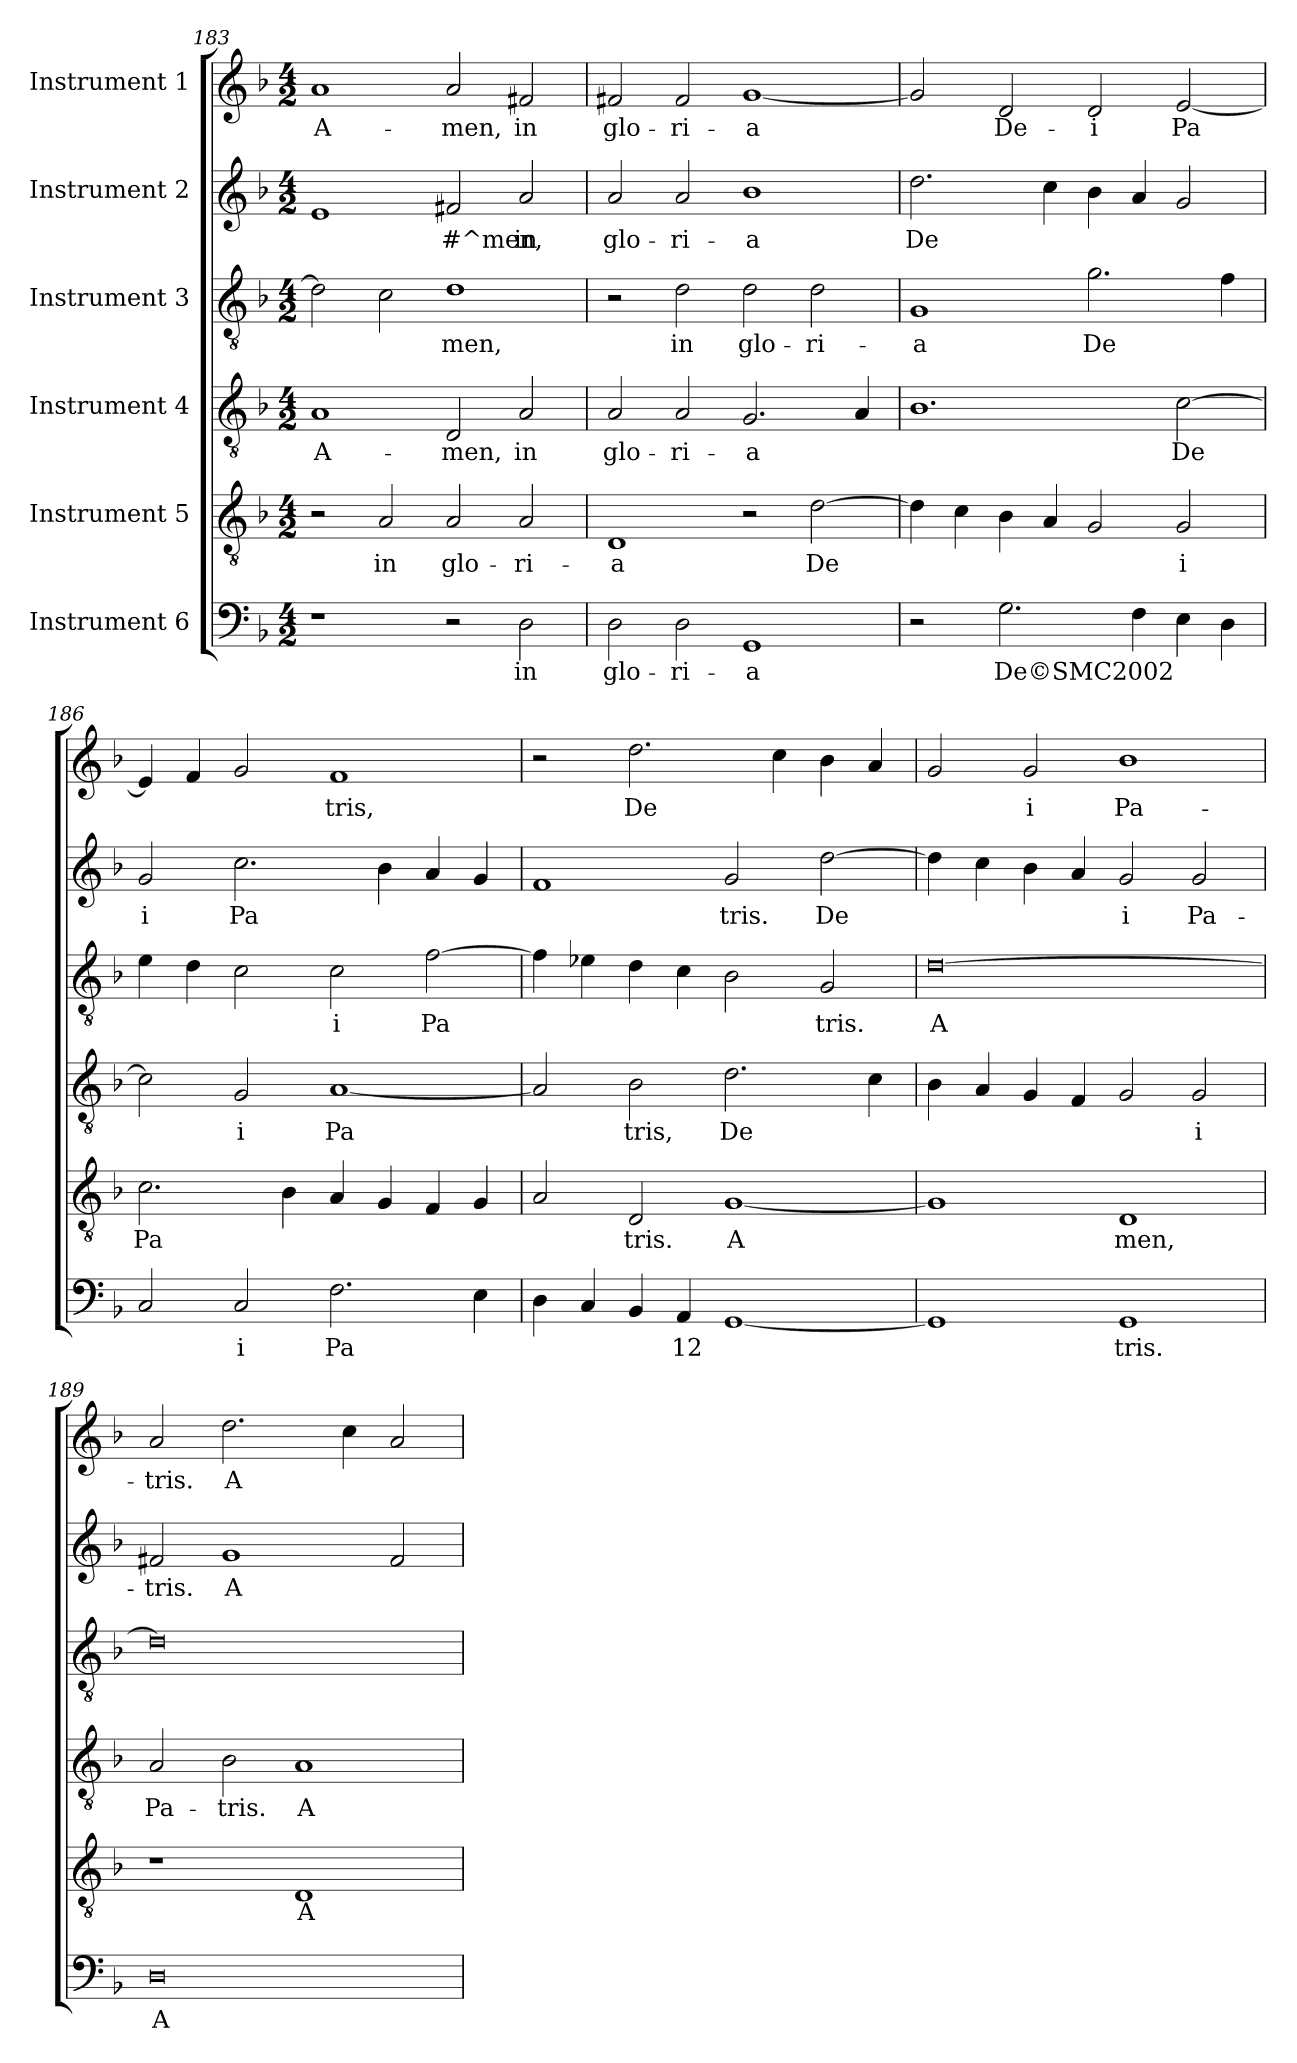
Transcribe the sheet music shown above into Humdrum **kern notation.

**kern	**text	**kern	**text	**kern	**text	**kern	**text	**kern	**text	**kern	**text
*part6	*part6	*part5	*part5	*part4	*part4	*part3	*part3	*part2	*part2	*part1	*part1
*staff6	*staff6	*staff5	*staff5	*staff4	*staff4	*staff3	*staff3	*staff2	*staff2	*staff1	*staff1
*I"Instrument 6	*	*I"Instrument 5	*	*I"Instrument 4	*	*I"Instrument 3	*	*I"Instrument 2	*	*I"Instrument 1	*
*clefF4	*	*clefGv2	*	*clefGv2	*	*clefGv2	*	*clefG2	*	*clefG2	*
*k[b-]	*	*k[b-]	*	*k[b-]	*	*k[b-]	*	*k[b-]	*	*k[b-]	*
*F:	*	*F:	*	*F:	*	*F:	*	*F:	*	*F:	*
*M4/2	*	*M4/2	*	*M4/2	*	*M4/2	*	*M4/2	*	*M4/2	*
=183	=183	=183	=183	=183	=183	=183	=183	=183	=183	=183	=183
!	!	!	!	!	!LO:LY:b:cj	!	!LO:LY:b:cj	!	!LO:LY:b:cj	!	!LO:LY:b:cj
1r	.	2r	.	1A	A-	2d\]	--	1e	--	1a	A-
!	!	!	!LO:LY:b:cj	!	!	!	!LO:LY:b:cj	!	!	!	!
.	.	2A/	in	.	.	2c\	--	.	.	.	.
!	!	!	!LO:LY:b:cj	!	!LO:LY:b:cj	!	!LO:LY:b:cj	!	!LO:LY:b:cj	!	!LO:LY:b:cj
2r	.	2A/	glo-	2D/	-men,	1d	-men,	2f#X/	-#^men,	2a/	-men,
!	!LO:LY:b:cj	!	!LO:LY:b:cj	!	!LO:LY:b:cj	!	!	!	!LO:LY:b:cj	!	!LO:LY:b:cj
2D\	in	2A/	-ri-	2A/	in	.	.	2a/	in	2f#X/	in
=184	=184	=184	=184	=184	=184	=184	=184	=184	=184	=184	=184
!	!LO:LY:b:cj	!	!LO:LY:b:cj	!	!LO:LY:b:cj	!	!	!	!LO:LY:b:cj	!	!LO:LY:b:cj
2D\	glo-	1D	-a	2A/	glo-	2r	.	2a/	glo-	2f#X/	glo-
!	!LO:LY:b:cj	!	!	!	!LO:LY:b:cj	!	!LO:LY:b:cj	!	!LO:LY:b:cj	!	!LO:LY:b:cj
2D\	-ri-	.	.	2A/	-ri-	2d\	in	2a/	-ri-	2f#/	-ri-
!	!LO:LY:b:cj	!	!	!	!LO:LY:b:cj	!	!LO:LY:b:cj	!	!LO:LY:b:cj	!	!LO:LY:b:cj
1GG	-a	2r	.	2.G/	-a	2d\	glo-	1b-	-a	[<1g	-a
!	!	!	!LO:LY:b:cj	!	!	!	!LO:LY:b:cj	!	!	!	!
.	.	[<2d\	De-	.	.	2d\	-ri-	.	.	.	.
!	!	!	!	!	!LO:LY:b:cj	!	!	!	!	!	!
.	.	.	.	4A/	.	.	.	.	.	.	.
!!LO:PB:g=z
=185	=185	=185	=185	=185	=185	=185	=185	=185	=185	=185	=185
!	!	!	!LO:LY:b:cj	!	!LO:LY:b:cj	!	!LO:LY:b:cj	!	!LO:LY:b:cj	!	!LO:LY:b:cj
2r	.	4d\]	--	1.B-	.	1G	-a	2.dd\	De-	2g/]	.
!	!	!	!LO:LY:b:cj	!	!	!	!	!	!	!	!
.	.	4c\	--	.	.	.	.	.	.	.	.
!	!LO:LY:b:cj	!	!LO:LY:b:cj	!	!	!	!	!	!	!	!LO:LY:b:cj
2.G\	De©SMC2002-	4B-\	--	.	.	.	.	.	.	2d/	De-
!	!	!	!LO:LY:b:cj	!	!	!	!	!	!LO:LY:b:cj	!	!
.	.	4A/	--	.	.	.	.	4cc\	--	.	.
!	!	!	!LO:LY:b:cj	!	!	!	!LO:LY:b:cj	!	!LO:LY:b:cj	!	!LO:LY:b:cj
.	.	2G/	--	.	.	2.g\	De-	4b-\	--	2d/	-i
!	!LO:LY:b:cj	!	!	!	!	!	!	!	!LO:LY:b:cj	!	!
4F\	--	.	.	.	.	.	.	4a/	--	.	.
!	!LO:LY:b:cj	!	!LO:LY:b:cj	!	!LO:LY:b:cj	!	!	!	!LO:LY:b:cj	!	!LO:LY:b:cj
4E\	--	2G/	-i	[>2c\	De-	.	.	2g/	--	[<2e/	Pa-
!	!LO:LY:b:cj	!	!	!	!	!	!LO:LY:b:cj	!	!	!	!
4D\	--	.	.	.	.	4f\	--	.	.	.	.
=186	=186	=186	=186	=186	=186	=186	=186	=186	=186	=186	=186
!	!LO:LY:b:cj	!	!LO:LY:b:cj	!	!LO:LY:b:cj	!	!LO:LY:b:cj	!	!LO:LY:b:cj	!	!LO:LY:b:cj
2C/	--	2.c\	Pa-	2c\]	--	4e\	--	2g/	-i	4e/]	--
!	!	!	!	!	!	!	!LO:LY:b:cj	!	!	!	!LO:LY:b:cj
.	.	.	.	.	.	4d\	--	.	.	4f/	--
!	!LO:LY:b:cj	!	!	!	!LO:LY:b:cj	!	!LO:LY:b:cj	!	!LO:LY:b:cj	!	!LO:LY:b:cj
2C/	-i	.	.	2G/	-i	2c\	--	2.cc\	Pa-	2g/	--
!	!	!	!LO:LY:b:cj	!	!	!	!	!	!	!	!
.	.	4B-\	--	.	.	.	.	.	.	.	.
!	!LO:LY:b:cj	!	!LO:LY:b:cj	!	!LO:LY:b:cj	!	!LO:LY:b:cj	!	!	!	!LO:LY:b:cj
2.F\	Pa-	4A/	--	[<1A	Pa-	2c\	-i	.	.	1f	-tris,
!	!	!	!LO:LY:b:cj	!	!	!	!	!	!LO:LY:b:cj	!	!
.	.	4G/	--	.	.	.	.	4b-\	--	.	.
!	!	!	!LO:LY:b:cj	!	!	!	!LO:LY:b:cj	!	!LO:LY:b:cj	!	!
.	.	4F/	--	.	.	[>2f\	Pa-	4a/	--	.	.
!	!LO:LY:b:cj	!	!LO:LY:b:cj	!	!	!	!	!	!LO:LY:b:cj	!	!
4E\	--	4G/	--	.	.	.	.	4g/	--	.	.
=187	=187	=187	=187	=187	=187	=187	=187	=187	=187	=187	=187
!	!LO:LY:b:cj	!	!LO:LY:b:cj	!	!LO:LY:b:cj	!	!LO:LY:b:cj	!	!LO:LY:b:cj	!	!
4D\	--	2A/	--	2A/]	--	4f\]	--	1f	--	2r	.
!	!LO:LY:b:cj	!	!	!	!	!	!LO:LY:b:cj	!	!	!	!
4C/	--	.	.	.	.	4e-\	--	.	.	.	.
!	!LO:LY:b:cj	!	!LO:LY:b:cj	!	!LO:LY:b:cj	!	!LO:LY:b:cj	!	!	!	!LO:LY:b:cj
4BB-/	--	2D/	-tris.	2B-\	-tris,	4d\	--	.	.	2.dd\	De-
!	!LO:LY:b:cj	!	!	!	!	!	!LO:LY:b:cj	!	!	!	!
4AA/	-12-	.	.	.	.	4c\	--	.	.	.	.
!	!LO:LY:b:cj	!	!LO:LY:b:cj	!	!LO:LY:b:cj	!	!LO:LY:b:cj	!	!LO:LY:b:cj	!	!
[<1GG	--	[<1G	A-	2.d\	De-	2B-\	--	2g/	-tris.	.	.
!	!	!	!	!	!	!	!	!	!	!	!LO:LY:b:cj
.	.	.	.	.	.	.	.	.	.	4cc\	--
!	!	!	!	!	!	!	!LO:LY:b:cj	!	!LO:LY:b:cj	!	!LO:LY:b:cj
.	.	.	.	.	.	2G/	-tris.	[>2dd\	De-	4b-\	--
!	!	!	!	!	!LO:LY:b:cj	!	!	!	!	!	!LO:LY:b:cj
.	.	.	.	4c\	--	.	.	.	.	4a/	--
=188	=188	=188	=188	=188	=188	=188	=188	=188	=188	=188	=188
!	!LO:LY:b:cj	!	!LO:LY:b:cj	!	!LO:LY:b:cj	!	!LO:LY:b:cj	!	!LO:LY:b:cj	!	!LO:LY:b:cj
1GG]	--	1G]	--	4B-\	--	[>0d	A-	4dd\]	--	2g/	--
!	!	!	!	!	!LO:LY:b:cj	!	!	!	!LO:LY:b:cj	!	!
.	.	.	.	4A/	--	.	.	4cc\	--	.	.
!	!	!	!	!	!LO:LY:b:cj	!	!	!	!LO:LY:b:cj	!	!LO:LY:b:cj
.	.	.	.	4G/	--	.	.	4b-\	--	2g/	-i
!	!	!	!	!	!LO:LY:b:cj	!	!	!	!LO:LY:b:cj	!	!
.	.	.	.	4F/	--	.	.	4a/	--	.	.
!	!LO:LY:b:cj	!	!LO:LY:b:cj	!	!LO:LY:b:cj	!	!	!	!LO:LY:b:cj	!	!LO:LY:b:cj
1GG	-tris.	1D	-men,	2G/	--	.	.	2g/	-i	1b-	Pa-
!	!	!	!	!	!LO:LY:b:cj	!	!	!	!LO:LY:b:cj	!	!
.	.	.	.	2G/	-i	.	.	2g/	Pa-	.	.
=189	=189	=189	=189	=189	=189	=189	=189	=189	=189	=189	=189
!	!LO:LY:b:cj	!	!	!	!LO:LY:b:cj	!	!LO:LY:b:cj	!	!LO:LY:b:cj	!	!LO:LY:b:cj
0D	A-	1r	.	2A/	Pa-	0d]	--	2f#X/	-tris.	2a/	-tris.
!	!	!	!	!	!LO:LY:b:cj	!	!	!	!LO:LY:b:cj	!	!LO:LY:b:cj
.	.	.	.	2B-\	-tris.	.	.	1g	A-	2.dd\	A-
!	!	!	!LO:LY:b:cj	!	!LO:LY:b:cj	!	!	!	!	!	!
.	.	1D	A-	1A	A-	.	.	.	.	.	.
!	!	!	!	!	!	!	!	!	!	!	!LO:LY:b:cj
.	.	.	.	.	.	.	.	.	.	4cc\	--
!	!	!	!	!	!	!	!	!	!LO:LY:b:cj	!	!LO:LY:b:cj
.	.	.	.	.	.	.	.	2f#/	--	2a/	--
=	=	=	=	=	=	=	=	=	=	=	=
*-	*-	*-	*-	*-	*-	*-	*-	*-	*-	*-	*-
